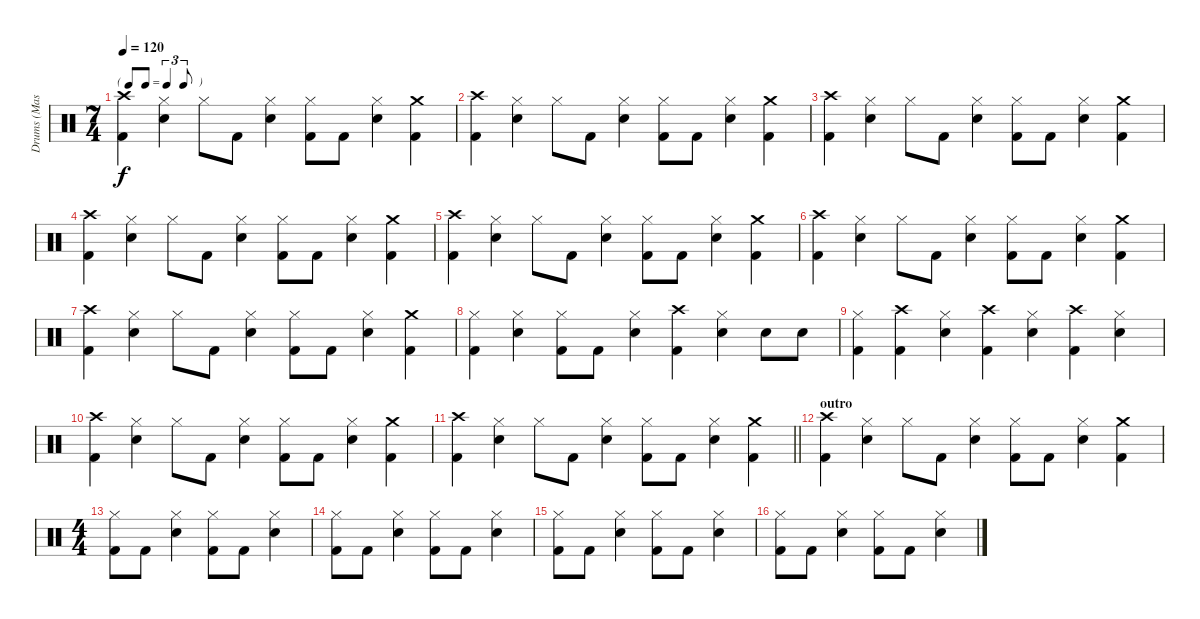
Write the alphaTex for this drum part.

\track ("Drums (Mason)" "Drums (Mas") {instrument percussion}
\staff {score}
\articulation defaults
\ts (7 4)
\tf triplet8th
\tempo 120
\clef neutral
\ks c
("Crash high (hit)" "Kick (hit) 2").4{dy f} ("Hi-Hat (closed)" "Electric Snare (hit)").4 "Hi-Hat (closed)".8 "Kick (hit) 2".8 ("Hi-Hat (closed)" "Electric Snare (hit)").4 ("Hi-Hat (closed)" "Kick (hit) 2").8 "Kick (hit) 2".8 ("Hi-Hat (closed)" "Electric Snare (hit)").4 ("Crash medium (hit)" "Kick (hit) 2").4 |
("Crash high (hit)" "Kick (hit) 2").4 ("Hi-Hat (closed)" "Electric Snare (hit)").4 "Hi-Hat (closed)".8 "Kick (hit) 2".8 ("Hi-Hat (closed)" "Electric Snare (hit)").4 ("Hi-Hat (closed)" "Kick (hit) 2").8 "Kick (hit) 2".8 ("Hi-Hat (closed)" "Electric Snare (hit)").4 ("Crash medium (hit)" "Kick (hit) 2").4 |
("Crash high (hit)" "Kick (hit) 2").4 ("Hi-Hat (closed)" "Electric Snare (hit)").4 "Hi-Hat (closed)".8 "Kick (hit) 2".8 ("Hi-Hat (closed)" "Electric Snare (hit)").4 ("Hi-Hat (closed)" "Kick (hit) 2").8 "Kick (hit) 2".8 ("Hi-Hat (closed)" "Electric Snare (hit)").4 ("Crash medium (hit)" "Kick (hit) 2").4 |
("Crash high (hit)" "Kick (hit) 2").4 ("Hi-Hat (closed)" "Electric Snare (hit)").4 "Hi-Hat (closed)".8 "Kick (hit) 2".8 ("Hi-Hat (closed)" "Electric Snare (hit)").4 ("Hi-Hat (closed)" "Kick (hit) 2").8 "Kick (hit) 2".8 ("Hi-Hat (closed)" "Electric Snare (hit)").4 ("Crash medium (hit)" "Kick (hit) 2").4 |
("Crash high (hit)" "Kick (hit) 2").4 ("Hi-Hat (closed)" "Electric Snare (hit)").4 "Hi-Hat (closed)".8 "Kick (hit) 2".8 ("Hi-Hat (closed)" "Electric Snare (hit)").4 ("Hi-Hat (closed)" "Kick (hit) 2").8 "Kick (hit) 2".8 ("Hi-Hat (closed)" "Electric Snare (hit)").4 ("Crash medium (hit)" "Kick (hit) 2").4 |
("Crash high (hit)" "Kick (hit) 2").4 ("Hi-Hat (closed)" "Electric Snare (hit)").4 "Hi-Hat (closed)".8 "Kick (hit) 2".8 ("Hi-Hat (closed)" "Electric Snare (hit)").4 ("Hi-Hat (closed)" "Kick (hit) 2").8 "Kick (hit) 2".8 ("Hi-Hat (closed)" "Electric Snare (hit)").4 ("Crash medium (hit)" "Kick (hit) 2").4 |
("Crash high (hit)" "Kick (hit) 2").4 ("Hi-Hat (closed)" "Electric Snare (hit)").4 "Hi-Hat (closed)".8 "Kick (hit) 2".8 ("Hi-Hat (closed)" "Electric Snare (hit)").4 ("Hi-Hat (closed)" "Kick (hit) 2").8 "Kick (hit) 2".8 ("Hi-Hat (closed)" "Electric Snare (hit)").4 ("Crash medium (hit)" "Kick (hit) 2").4 |
("Hi-Hat (closed)" "Kick (hit) 2").4 ("Hi-Hat (closed)" "Electric Snare (hit)").4 ("Hi-Hat (closed)" "Kick (hit) 2").8 "Kick (hit) 2".8 ("Hi-Hat (closed)" "Electric Snare (hit)").4 ("Crash high (hit)" "Kick (hit) 2").4 ("Hi-Hat (closed)" "Electric Snare (hit)").4 "Electric Snare (hit)".8 "Electric Snare (hit)".8 |
("Hi-Hat (closed)" "Kick (hit) 2").4 ("Crash high (hit)" "Kick (hit) 2").4 ("Hi-Hat (closed)" "Electric Snare (hit)").4 ("Crash high (hit)" "Kick (hit) 2").4 ("Hi-Hat (closed)" "Electric Snare (hit)").4 ("Crash high (hit)" "Kick (hit) 2").4 ("Hi-Hat (closed)" "Electric Snare (hit)").4 |
("Crash high (hit)" "Kick (hit) 2").4 ("Hi-Hat (closed)" "Electric Snare (hit)").4 "Hi-Hat (closed)".8 "Kick (hit) 2".8 ("Hi-Hat (closed)" "Electric Snare (hit)").4 ("Hi-Hat (closed)" "Kick (hit) 2").8 "Kick (hit) 2".8 ("Hi-Hat (closed)" "Electric Snare (hit)").4 ("Crash medium (hit)" "Kick (hit) 2").4 |
\barLineRight lightlight
("Crash high (hit)" "Kick (hit) 2").4 ("Hi-Hat (closed)" "Electric Snare (hit)").4 "Hi-Hat (closed)".8 "Kick (hit) 2".8 ("Hi-Hat (closed)" "Electric Snare (hit)").4 ("Hi-Hat (closed)" "Kick (hit) 2").8 "Kick (hit) 2".8 ("Hi-Hat (closed)" "Electric Snare (hit)").4 ("Crash medium (hit)" "Kick (hit) 2").4 |
\section ("" "outro")
("Crash high (hit)" "Kick (hit) 2").4 ("Hi-Hat (closed)" "Electric Snare (hit)").4 "Hi-Hat (closed)".8 "Kick (hit) 2".8 ("Hi-Hat (closed)" "Electric Snare (hit)").4 ("Hi-Hat (closed)" "Kick (hit) 2").8 "Kick (hit) 2".8 ("Hi-Hat (closed)" "Electric Snare (hit)").4 ("Crash medium (hit)" "Kick (hit) 2").4 |
\ts (4 4)
("Hi-Hat (closed)" "Kick (hit) 2").8 "Kick (hit) 2".8 ("Hi-Hat (closed)" "Electric Snare (hit)").4 ("Hi-Hat (closed)" "Kick (hit) 2").8 "Kick (hit) 2".8 ("Hi-Hat (closed)" "Electric Snare (hit)").4 |
("Hi-Hat (closed)" "Kick (hit) 2").8 "Kick (hit) 2".8 ("Hi-Hat (closed)" "Electric Snare (hit)").4 ("Hi-Hat (closed)" "Kick (hit) 2").8 "Kick (hit) 2".8 ("Hi-Hat (closed)" "Electric Snare (hit)").4 |
("Hi-Hat (closed)" "Kick (hit) 2").8 "Kick (hit) 2".8 ("Hi-Hat (closed)" "Electric Snare (hit)").4 ("Hi-Hat (closed)" "Kick (hit) 2").8 "Kick (hit) 2".8 ("Hi-Hat (closed)" "Electric Snare (hit)").4 |
("Hi-Hat (closed)" "Kick (hit) 2").8 "Kick (hit) 2".8 ("Hi-Hat (closed)" "Electric Snare (hit)").4 ("Hi-Hat (closed)" "Kick (hit) 2").8 "Kick (hit) 2".8 ("Hi-Hat (closed)" "Electric Snare (hit)").4
